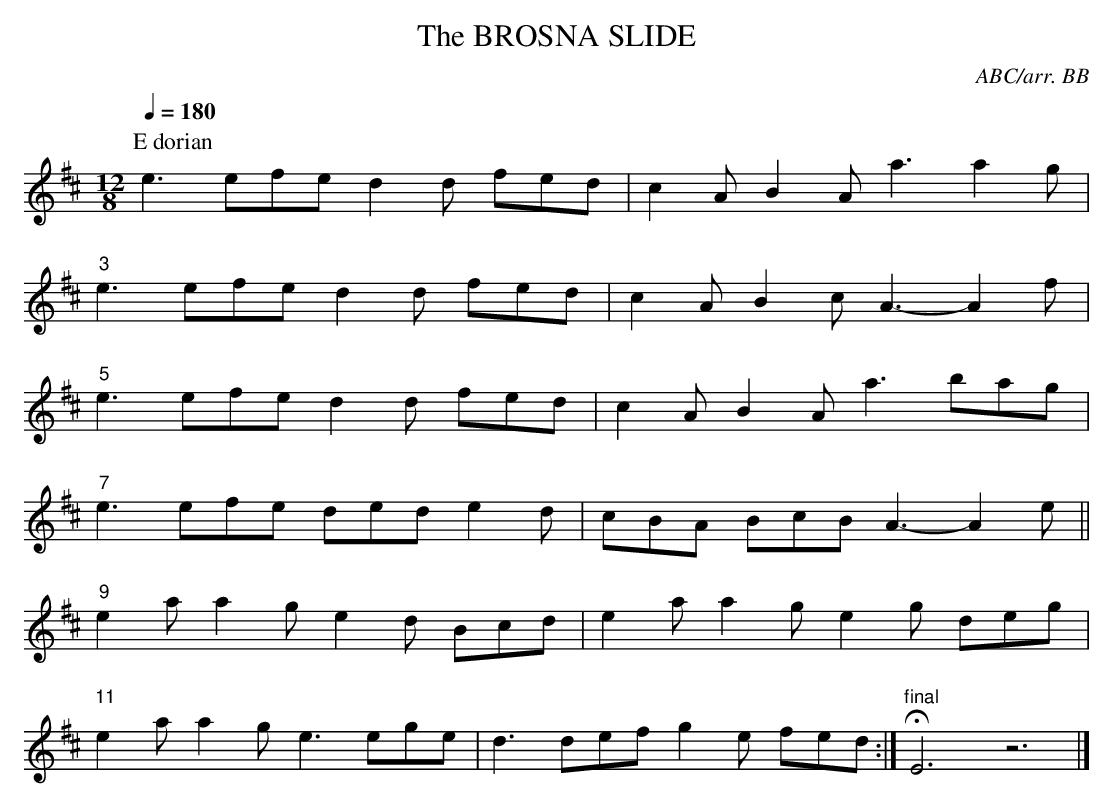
X:1
T:BROSNA SLIDE, The
C:ABC/arr. BB
"Brosna Slide".
Q:1/4=180
L:1/8
M:12/8
K:D
P:E dorian
e3 efe d2 d fed|c2 A B2 A a3 a2 g|
"3"e3 efe d2 d fed|c2 A B2 c A3-A2 f|
"5"e3 efe d2 d fed|c2 A B2 A a3 bag|
"7"e3 efe ded e2 d|cBA BcB A3-A2 e||
"9"e2 a a2 g e2 d Bcd|e2 a a2 g e2 g deg|
"11"e2 a a2 g e3 ege|d3 def g2 e fed:|"final"HE6z6|]
